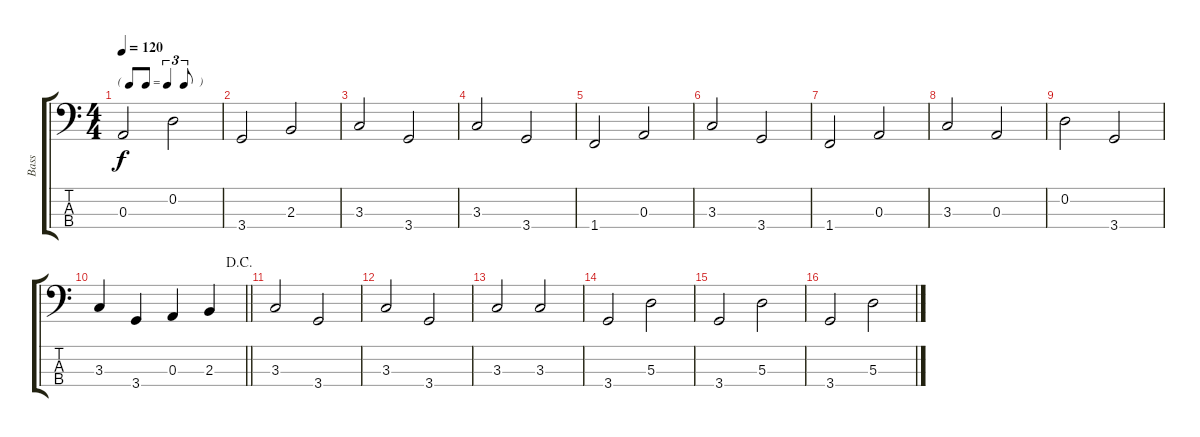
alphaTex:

\track ("Bass" "Bass") {instrument electricbassfinger}
\staff {score tabs}
\tuning (G2 D2 A1 E1) {hide}
\ts (4 4)
\tf triplet8th
\tempo 120
\clef f4
\ks c
0.3.2{dy f} 0.2.2 |
3.4.2 2.3.2 |
3.3.2 3.4.2 |
3.3.2 3.4.2 |
1.4.2 0.3.2 |
3.3.2 3.4.2 |
1.4.2 0.3.2 |
3.3.2 0.3.2 |
0.2.2 3.4.2 |
\jump dacapo
\barLineRight lightlight
3.3.4 3.4.4 0.3.4 2.3.4 |
3.3.2 3.4.2 |
3.3.2 3.4.2 |
3.3.2 3.3.2 |
3.4.2 5.3.2 |
3.4.2 5.3.2 |
3.4.2 5.3.2
